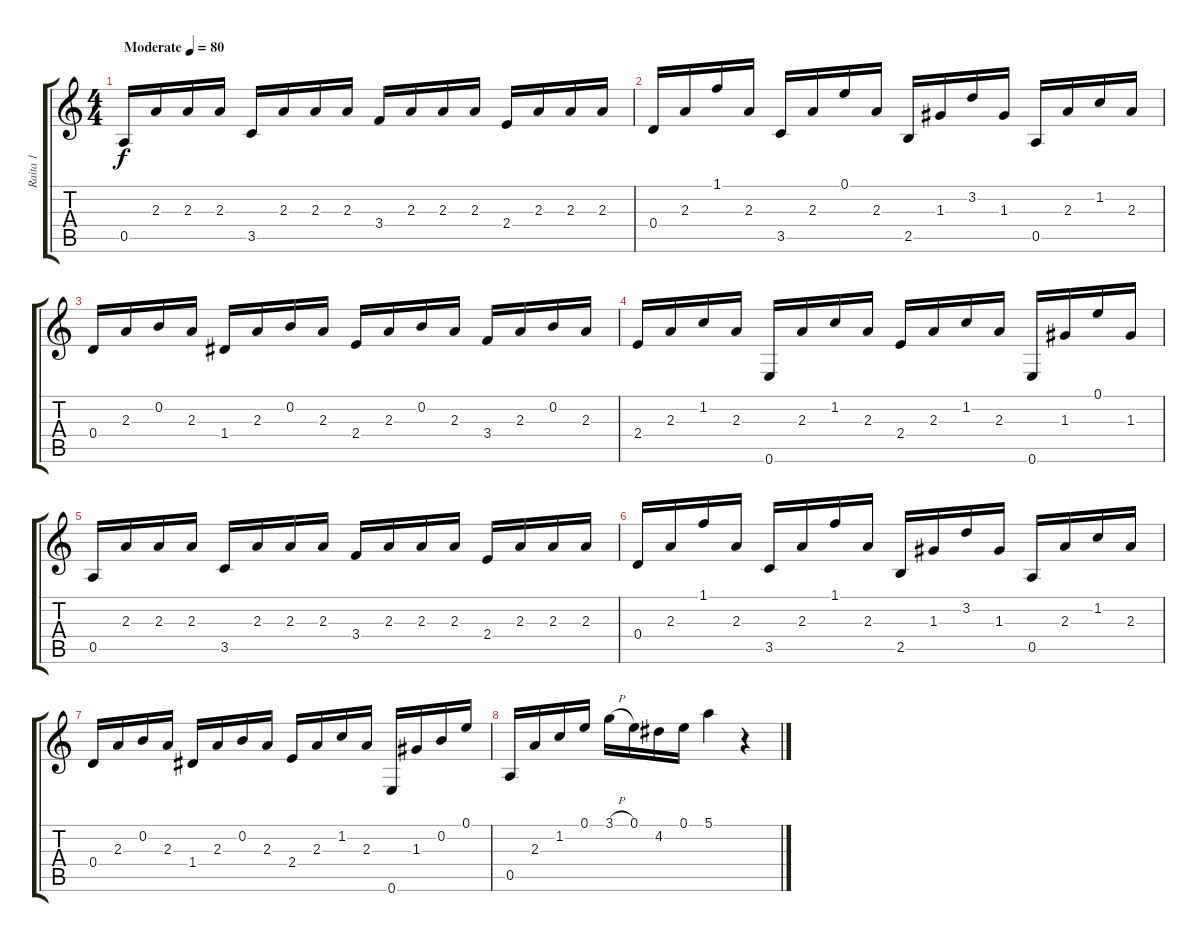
\track ("Raita 1" "Raita 1") {instrument acousticguitarnylon}
\staff {score tabs}
\tuning (E4 B3 G3 D3 A2 E2) {hide}
\ts (4 4)
\tempo (80 "Moderate")
\clef g2
\ks c
0.5.16{dy f instrument acousticguitarnylon} 2.3.16 2.3.16 2.3.16 3.5.16 2.3.16 2.3.16 2.3.16 3.4.16 2.3.16 2.3.16 2.3.16 2.4.16 2.3.16 2.3.16 2.3.16 |
0.4.16 2.3.16 1.1.16 2.3.16 3.5.16 2.3.16 0.1.16 2.3.16 2.5.16 1.3.16 3.2.16 1.3.16 0.5.16 2.3.16 1.2.16 2.3.16 |
0.4.16 2.3.16 0.2.16 2.3.16 1.4.16 2.3.16 0.2.16 2.3.16 2.4.16 2.3.16 0.2.16 2.3.16 3.4.16 2.3.16 0.2.16 2.3.16 |
2.4.16 2.3.16 1.2.16 2.3.16 0.6.16 2.3.16 1.2.16 2.3.16 2.4.16 2.3.16 1.2.16 2.3.16 0.6.16 1.3.16 0.1.16 1.3.16 |
0.5.16 2.3.16 2.3.16 2.3.16 3.5.16 2.3.16 2.3.16 2.3.16 3.4.16 2.3.16 2.3.16 2.3.16 2.4.16 2.3.16 2.3.16 2.3.16 |
0.4.16 2.3.16 1.1.16 2.3.16 3.5.16 2.3.16 1.1.16 2.3.16 2.5.16 1.3.16 3.2.16 1.3.16 0.5.16 2.3.16 1.2.16 2.3.16 |
0.4.16 2.3.16 0.2.16 2.3.16 1.4.16 2.3.16 0.2.16 2.3.16 2.4.16 2.3.16 1.2.16 2.3.16 0.6.16 1.3.16 0.2.16 0.1.16 |
0.5.16 2.3.16 1.2.16 0.1.16 3.1{h}.16 0.1.16 4.2.16 0.1.16 5.1.4 r.4
